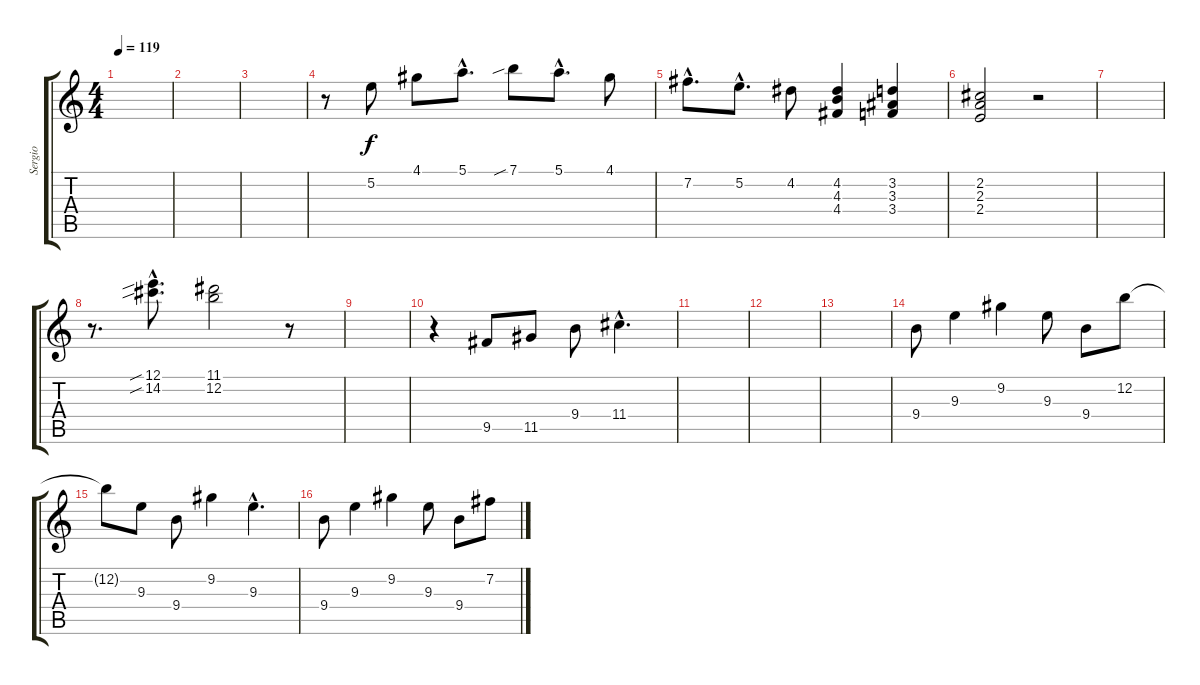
\track ("Sergio" "Sergio") {instrument acousticguitarnylon}
\staff {score tabs}
\tuning (E4 B3 G3 D3 A2 E2) {hide}
\ts (4 4)
\tempo 119
\clef g2
\ks c
|
|
|
r.8 5.2.8 4.1.8 5.1{hac}.8{d} 7.1{sib}.8 5.1{hac}.8{d} 4.1.8 |
7.2{hac}.8{d} 5.2{hac}.8{d} 4.2.8 (4.2 4.3 4.4).4 (3.2 3.3 3.4).4 |
(2.2 2.3 2.4).2 r.2 |
|
r.8{d} (12.1{sib hac} 14.2{sib hac}).8{d} (11.1 12.2).2 r.8 |
|
r.4 9.5.8 11.5.8 9.4.8 11.4{hac}.4{d} |
|
|
|
9.4.8 9.3.4 9.2.4 9.3.8 9.4.8 12.2.8 |
12.2{t}.8 9.3.8 9.4.8 9.2.4 9.3{hac}.4{d} |
9.4.8 9.3.4 9.2.4 9.3.8 9.4.8 7.2.8
